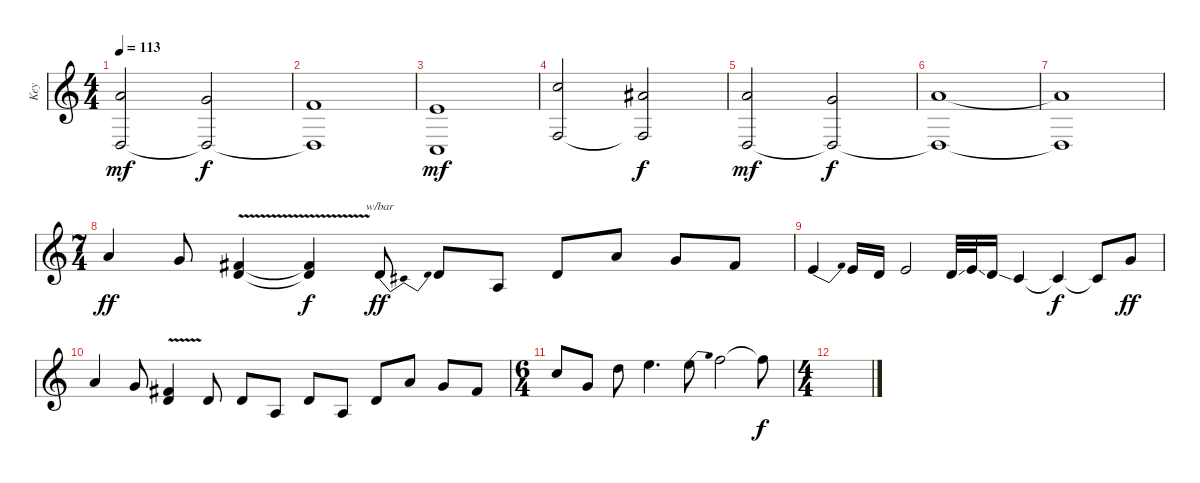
\track ("Key" "Key") {instrument synthstrings1}
\staff {score}
\tuning (E4 B3 G3 D3 A2 E2) {hide}
\ts (4 4)
\tempo 113
\clef g2
\ks c
(10.2 0.4).2{dy mf} (8.2 0.4{t}).2{dy f} |
(6.2 0.4{t}).1 |
(5.2 3.5).1{dy mf} |
(13.2 3.4).2 (11.2 3.4{t}).2{dy f} |
(10.2 0.4).2{dy mf} (8.2 0.4{t}).2{dy f} |
(10.2 0.4{t}).1 |
(10.2{t} 0.4{t}).1 |
\ts (7 4)
10.2.4{dy ff instrument lead2sawtooth} 8.2.8 (7.2{v} 7.3{v}).4 (7.2{t} 7.3{t}).4{dy f} 7.3.8{tbe (dip default 0 0 30 -2 60 0) dy ff} 7.3.8 7.4.8 7.3.8 10.2.8 8.2.8 7.2.8 |
9.3{be (bend 0 0 60 2)}.4{instrument lead2sawtooth} 9.3.16 7.3.16 9.3.2 7.3{ss}.32 9.3{ss}.32 7.3{ss}.16 5.3.4 5.3{t}.4{dy f} 5.3{t}.8 8.2.8{dy ff} |
10.2.4{instrument lead2sawtooth} 8.2.8 (7.2{v} 7.3{v}).4 7.3.8 7.3.8 7.4.8 7.3.8 7.4.8 7.3.8 10.2.8 8.2.8 7.2.8 |
\ts (6 4)
13.2.8{instrument lead2sawtooth} 8.2.8 15.2.8 17.2.4{d} 17.2{be (bend 0 0 60 6)}.8 18.2.2 18.2{t}.8{dy f} |
\ts (4 4)
